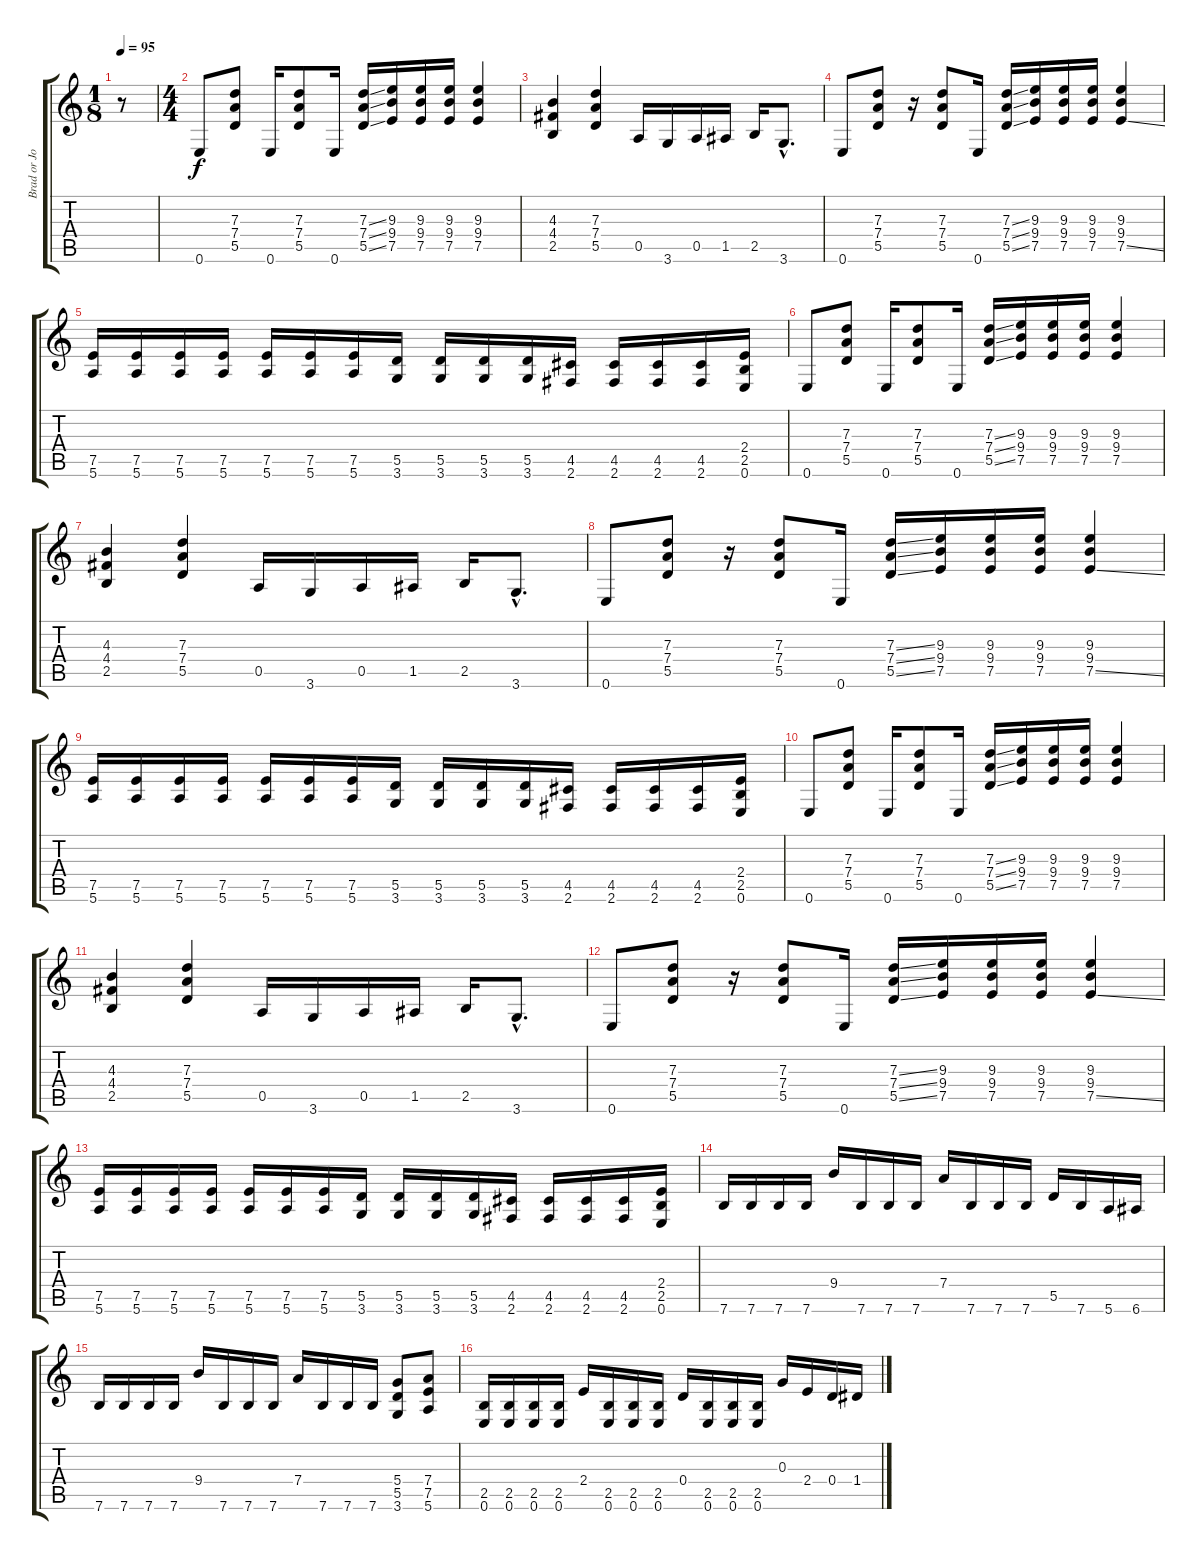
\track ("Brad or Joe or together" "Brad or Jo") {instrument overdrivenguitar}
\staff {score tabs}
\tuning (E4 B3 G3 D3 A2 E2) {hide}
\ts (1 8)
\tempo 95
\clef g2
\ks c
r.8{dy f instrument overdrivenguitar} |
\ts (4 4)
0.6.8 (7.3 7.4 5.5).8 0.6.16 (7.3 7.4 5.5).8 0.6.16 (7.3{ss} 7.4{ss} 5.5{ss}).16 (9.3 9.4 7.5).16 (9.3 9.4 7.5).16 (9.3 9.4 7.5).16 (9.3 9.4 7.5).4 |
(4.3 4.4 2.5).4 (7.3 7.4 5.5).4 0.5.16 3.6.16 0.5.16 1.5.16 2.5.16 3.6{hac}.8{d} |
0.6.8 (7.3 7.4 5.5).8 r.16 (7.3 7.4 5.5).8 0.6.16 (7.3{ss} 7.4{ss} 5.5{ss}).16 (9.3 9.4 7.5).16 (9.3 9.4 7.5).16 (9.3 9.4 7.5).16 (9.3 9.4 7.5{ss}).4 |
(7.5 5.6).16 (7.5 5.6).16 (7.5 5.6).16 (7.5 5.6).16 (7.5 5.6).16 (7.5 5.6).16 (7.5 5.6).16 (5.5 3.6).16 (5.5 3.6).16 (5.5 3.6).16 (5.5 3.6).16 (4.5 2.6).16 (4.5 2.6).16 (4.5 2.6).16 (4.5 2.6).16 (2.4 2.5 0.6).16 |
0.6.8 (7.3 7.4 5.5).8 0.6.16 (7.3 7.4 5.5).8 0.6.16 (7.3{ss} 7.4{ss} 5.5{ss}).16 (9.3 9.4 7.5).16 (9.3 9.4 7.5).16 (9.3 9.4 7.5).16 (9.3 9.4 7.5).4 |
(4.3 4.4 2.5).4 (7.3 7.4 5.5).4 0.5.16 3.6.16 0.5.16 1.5.16 2.5.16 3.6{hac}.8{d} |
0.6.8 (7.3 7.4 5.5).8 r.16 (7.3 7.4 5.5).8 0.6.16 (7.3{ss} 7.4{ss} 5.5{ss}).16 (9.3 9.4 7.5).16 (9.3 9.4 7.5).16 (9.3 9.4 7.5).16 (9.3 9.4 7.5{ss}).4 |
(7.5 5.6).16 (7.5 5.6).16 (7.5 5.6).16 (7.5 5.6).16 (7.5 5.6).16 (7.5 5.6).16 (7.5 5.6).16 (5.5 3.6).16 (5.5 3.6).16 (5.5 3.6).16 (5.5 3.6).16 (4.5 2.6).16 (4.5 2.6).16 (4.5 2.6).16 (4.5 2.6).16 (2.4 2.5 0.6).16 |
0.6.8 (7.3 7.4 5.5).8 0.6.16 (7.3 7.4 5.5).8 0.6.16 (7.3{ss} 7.4{ss} 5.5{ss}).16 (9.3 9.4 7.5).16 (9.3 9.4 7.5).16 (9.3 9.4 7.5).16 (9.3 9.4 7.5).4 |
(4.3 4.4 2.5).4 (7.3 7.4 5.5).4 0.5.16 3.6.16 0.5.16 1.5.16 2.5.16 3.6{hac}.8{d} |
0.6.8 (7.3 7.4 5.5).8 r.16 (7.3 7.4 5.5).8 0.6.16 (7.3{ss} 7.4{ss} 5.5{ss}).16 (9.3 9.4 7.5).16 (9.3 9.4 7.5).16 (9.3 9.4 7.5).16 (9.3 9.4 7.5{ss}).4 |
(7.5 5.6).16 (7.5 5.6).16 (7.5 5.6).16 (7.5 5.6).16 (7.5 5.6).16 (7.5 5.6).16 (7.5 5.6).16 (5.5 3.6).16 (5.5 3.6).16 (5.5 3.6).16 (5.5 3.6).16 (4.5 2.6).16 (4.5 2.6).16 (4.5 2.6).16 (4.5 2.6).16 (2.4 2.5 0.6).16 |
7.6.16 7.6.16 7.6.16 7.6.16 9.4.16 7.6.16 7.6.16 7.6.16 7.4.16 7.6.16 7.6.16 7.6.16 5.5.16 7.6.16 5.6.16 6.6.16 |
7.6.16 7.6.16 7.6.16 7.6.16 9.4.16 7.6.16 7.6.16 7.6.16 7.4.16 7.6.16 7.6.16 7.6.16 (5.4 5.5 3.6).8 (7.4 7.5 5.6).8 |
(2.5 0.6).16 (2.5 0.6).16 (2.5 0.6).16 (2.5 0.6).16 2.4.16 (2.5 0.6).16 (2.5 0.6).16 (2.5 0.6).16 0.4.16 (2.5 0.6).16 (2.5 0.6).16 (2.5 0.6).16 0.3.16 2.4.16 0.4.16 1.4.16
